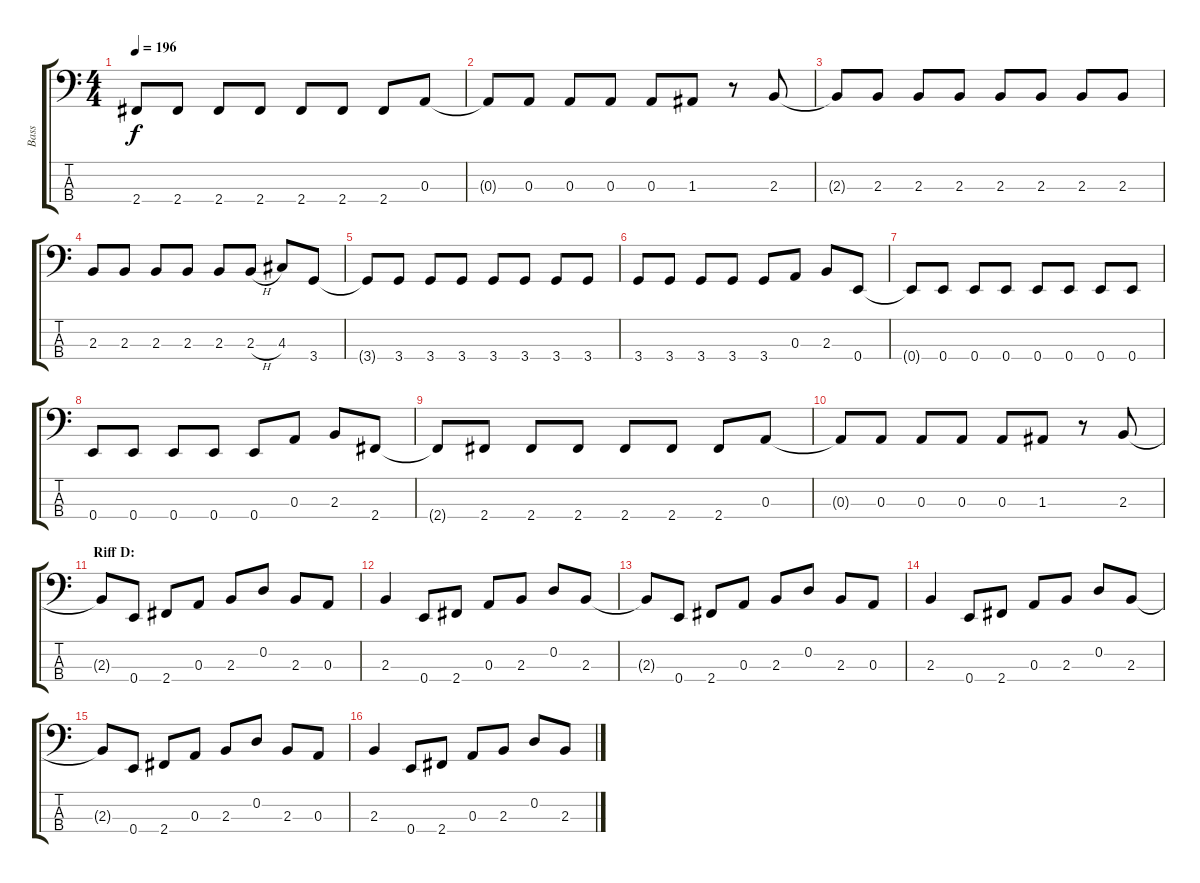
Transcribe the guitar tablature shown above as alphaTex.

\track ("Bass" "Bass") {instrument electricbasspick}
\staff {score tabs}
\tuning (G2 D2 A1 E1) {hide}
\ts (4 4)
\tempo 196
\clef f4
\ks c
2.4{t}.8{dy f} 2.4.8 2.4.8 2.4.8 2.4.8 2.4.8 2.4.8 0.3.8 |
0.3{t}.8 0.3.8 0.3.8 0.3.8 0.3.8 1.3.8 r.8 2.3.8 |
2.3{t}.8 2.3.8 2.3.8 2.3.8 2.3.8 2.3.8 2.3.8 2.3.8 |
2.3.8 2.3.8 2.3.8 2.3.8 2.3.8 2.3{h}.8 4.3.8 3.4.8 |
3.4{t}.8 3.4.8 3.4.8 3.4.8 3.4.8 3.4.8 3.4.8 3.4.8 |
3.4.8 3.4.8 3.4.8 3.4.8 3.4.8 0.3.8 2.3.8 0.4.8 |
0.4{t}.8 0.4.8 0.4.8 0.4.8 0.4.8 0.4.8 0.4.8 0.4.8 |
0.4.8 0.4.8 0.4.8 0.4.8 0.4.8 0.3.8 2.3.8 2.4.8 |
2.4{t}.8 2.4.8 2.4.8 2.4.8 2.4.8 2.4.8 2.4.8 0.3.8 |
0.3{t}.8 0.3.8 0.3.8 0.3.8 0.3.8 1.3.8 r.8 2.3.8 |
\section ("" "Riff D:")
2.3{t}.8 0.4.8 2.4.8 0.3.8 2.3.8 0.2.8 2.3.8 0.3.8 |
2.3.4 0.4.8 2.4.8 0.3.8 2.3.8 0.2.8 2.3.8 |
2.3{t}.8 0.4.8 2.4.8 0.3.8 2.3.8 0.2.8 2.3.8 0.3.8 |
2.3.4 0.4.8 2.4.8 0.3.8 2.3.8 0.2.8 2.3.8 |
2.3{t}.8 0.4.8 2.4.8 0.3.8 2.3.8 0.2.8 2.3.8 0.3.8 |
2.3.4 0.4.8 2.4.8 0.3.8 2.3.8 0.2.8 2.3.8
